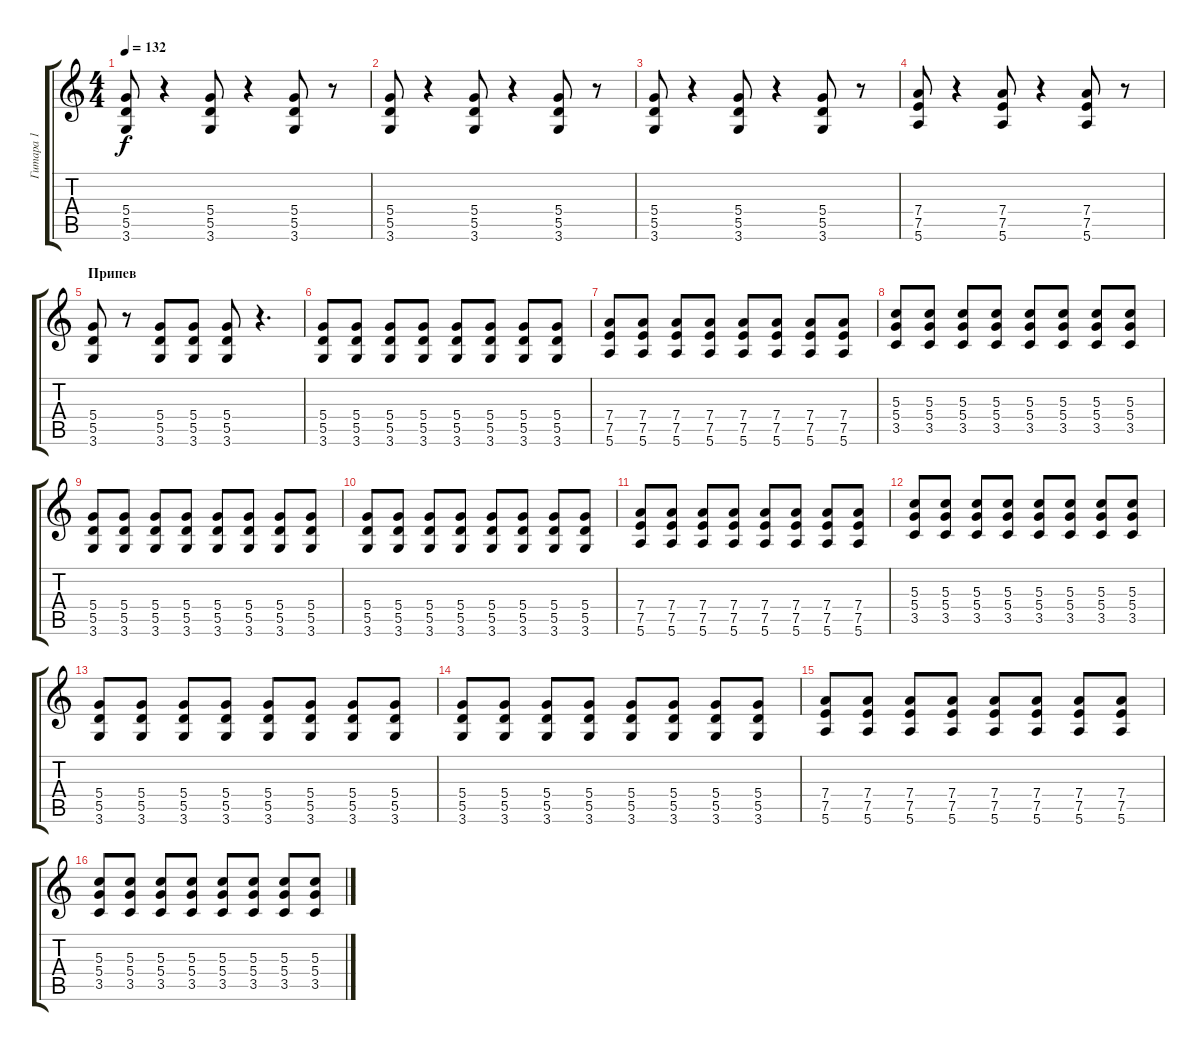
\track ("Гитара 1" "Гитара 1") {instrument distortionguitar}
\staff {score tabs}
\tuning (E4 B3 G3 D3 A2 E2) {hide}
\ts (4 4)
\tempo 132
\clef g2
\ks c
(5.4 5.5 3.6).8{dy f} r.4 (5.4 5.5 3.6).8 r.4 (5.4 5.5 3.6).8 r.8 |
(5.4 5.5 3.6).8 r.4 (5.4 5.5 3.6).8 r.4 (5.4 5.5 3.6).8 r.8 |
(5.4 5.5 3.6).8 r.4 (5.4 5.5 3.6).8 r.4 (5.4 5.5 3.6).8 r.8 |
(7.4 7.5 5.6).8 r.4 (7.4 7.5 5.6).8 r.4 (7.4 7.5 5.6).8 r.8 |
\section ("" "Припев")
(5.4 5.5 3.6).8 r.8 (5.4 5.5 3.6).8 (5.4 5.5 3.6).8 (5.4 5.5 3.6).8 r.4{d} |
(5.4 5.5 3.6).8 (5.4 5.5 3.6).8 (5.4 5.5 3.6).8 (5.4 5.5 3.6).8 (5.4 5.5 3.6).8 (5.4 5.5 3.6).8 (5.4 5.5 3.6).8 (5.4 5.5 3.6).8 |
(7.4 7.5 5.6).8 (7.4 7.5 5.6).8 (7.4 7.5 5.6).8 (7.4 7.5 5.6).8 (7.4 7.5 5.6).8 (7.4 7.5 5.6).8 (7.4 7.5 5.6).8 (7.4 7.5 5.6).8 |
(5.3 5.4 3.5).8 (5.3 5.4 3.5).8 (5.3 5.4 3.5).8 (5.3 5.4 3.5).8 (5.3 5.4 3.5).8 (5.3 5.4 3.5).8 (5.3 5.4 3.5).8 (5.3 5.4 3.5).8 |
(5.4 5.5 3.6).8 (5.4 5.5 3.6).8 (5.4 5.5 3.6).8 (5.4 5.5 3.6).8 (5.4 5.5 3.6).8 (5.4 5.5 3.6).8 (5.4 5.5 3.6).8 (5.4 5.5 3.6).8 |
(5.4 5.5 3.6).8 (5.4 5.5 3.6).8 (5.4 5.5 3.6).8 (5.4 5.5 3.6).8 (5.4 5.5 3.6).8 (5.4 5.5 3.6).8 (5.4 5.5 3.6).8 (5.4 5.5 3.6).8 |
(7.4 7.5 5.6).8 (7.4 7.5 5.6).8 (7.4 7.5 5.6).8 (7.4 7.5 5.6).8 (7.4 7.5 5.6).8 (7.4 7.5 5.6).8 (7.4 7.5 5.6).8 (7.4 7.5 5.6).8 |
(5.3 5.4 3.5).8 (5.3 5.4 3.5).8 (5.3 5.4 3.5).8 (5.3 5.4 3.5).8 (5.3 5.4 3.5).8 (5.3 5.4 3.5).8 (5.3 5.4 3.5).8 (5.3 5.4 3.5).8 |
(5.4 5.5 3.6).8 (5.4 5.5 3.6).8 (5.4 5.5 3.6).8 (5.4 5.5 3.6).8 (5.4 5.5 3.6).8 (5.4 5.5 3.6).8 (5.4 5.5 3.6).8 (5.4 5.5 3.6).8 |
(5.4 5.5 3.6).8 (5.4 5.5 3.6).8 (5.4 5.5 3.6).8 (5.4 5.5 3.6).8 (5.4 5.5 3.6).8 (5.4 5.5 3.6).8 (5.4 5.5 3.6).8 (5.4 5.5 3.6).8 |
(7.4 7.5 5.6).8 (7.4 7.5 5.6).8 (7.4 7.5 5.6).8 (7.4 7.5 5.6).8 (7.4 7.5 5.6).8 (7.4 7.5 5.6).8 (7.4 7.5 5.6).8 (7.4 7.5 5.6).8 |
(5.3 5.4 3.5).8 (5.3 5.4 3.5).8 (5.3 5.4 3.5).8 (5.3 5.4 3.5).8 (5.3 5.4 3.5).8 (5.3 5.4 3.5).8 (5.3 5.4 3.5).8 (5.3 5.4 3.5).8
